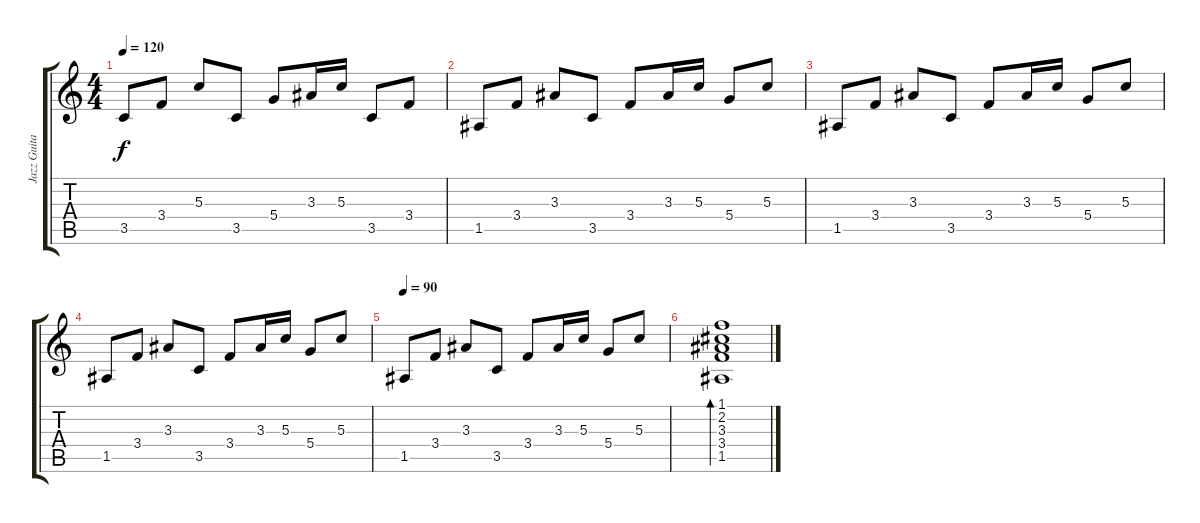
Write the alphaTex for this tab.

\track ("Jazz Guitar" "Jazz Guita") {instrument electricguitarjazz}
\staff {score tabs}
\tuning (E4 B3 G3 D3 A2 E2) {hide}
\ts (4 4)
\tempo 120
\clef g2
\ks c
3.5.8{dy f} 3.4.8 5.3.8 3.5.8 5.4.8 3.3.16 5.3.16 3.5.8 3.4.8 |
1.5.8 3.4.8 3.3.8 3.5.8 3.4.8 3.3.16 5.3.16 5.4.8 5.3.8 |
1.5.8 3.4.8 3.3.8 3.5.8 3.4.8 3.3.16 5.3.16 5.4.8 5.3.8 |
1.5.8 3.4.8 3.3.8 3.5.8 3.4.8 3.3.16 5.3.16 5.4.8 5.3.8 |
\tempo 90
1.5.8 3.4.8 3.3.8 3.5.8 3.4.8 3.3.16 5.3.16 5.4.8 5.3.8 |
(1.1 2.2 3.3 3.4 1.5).1{bd 240}
